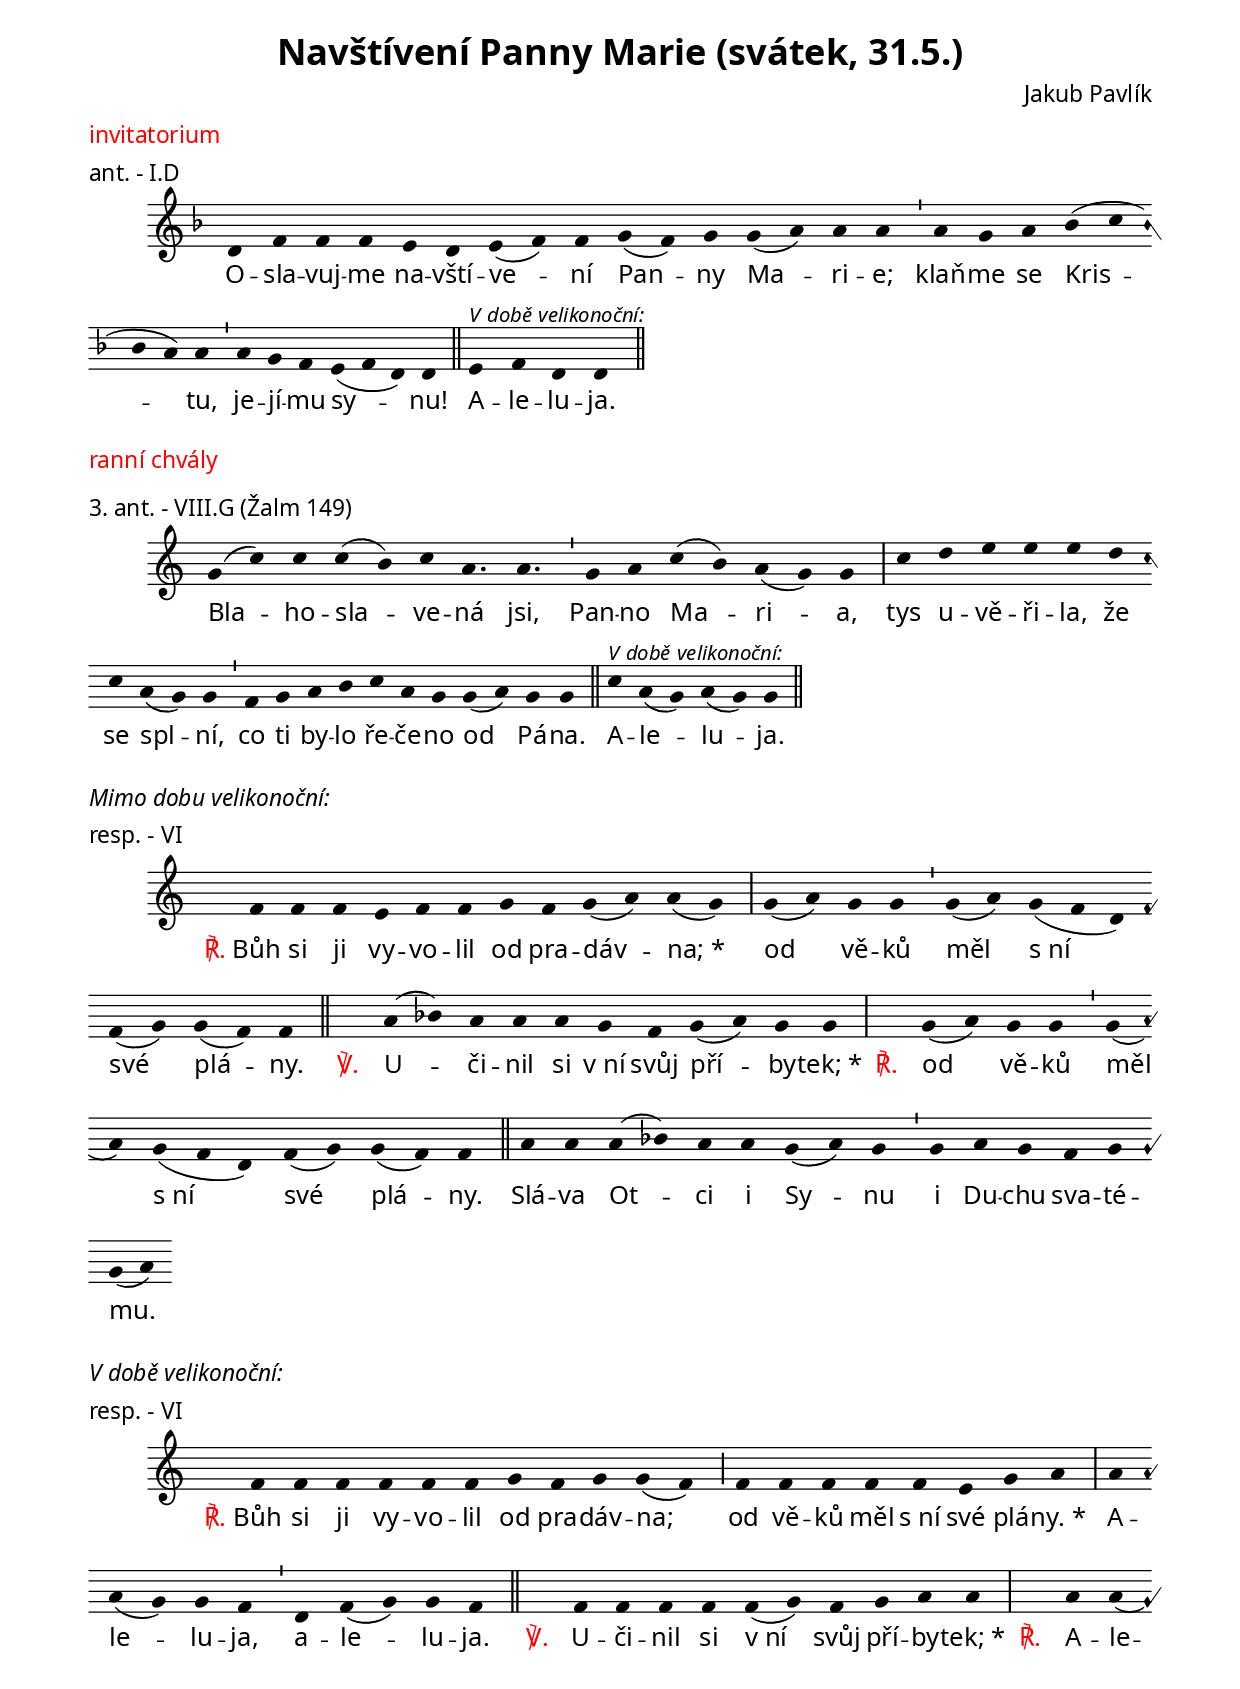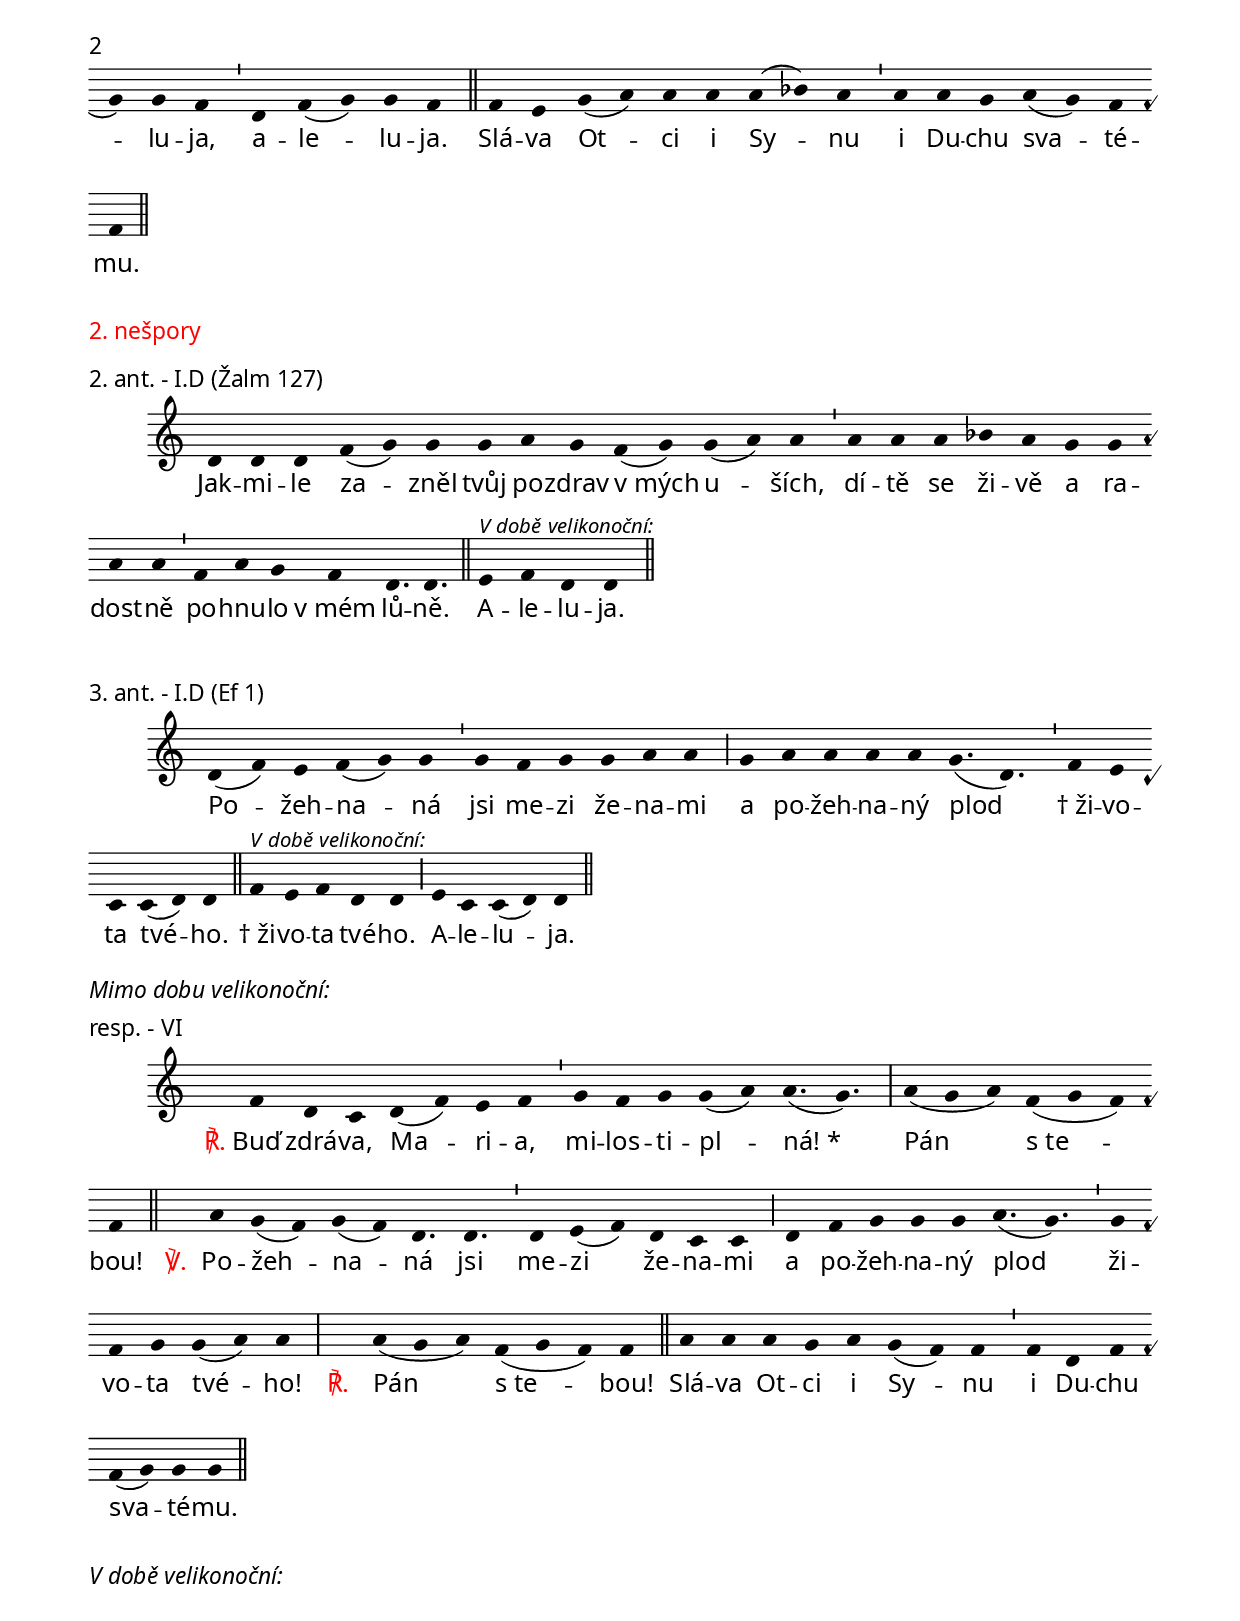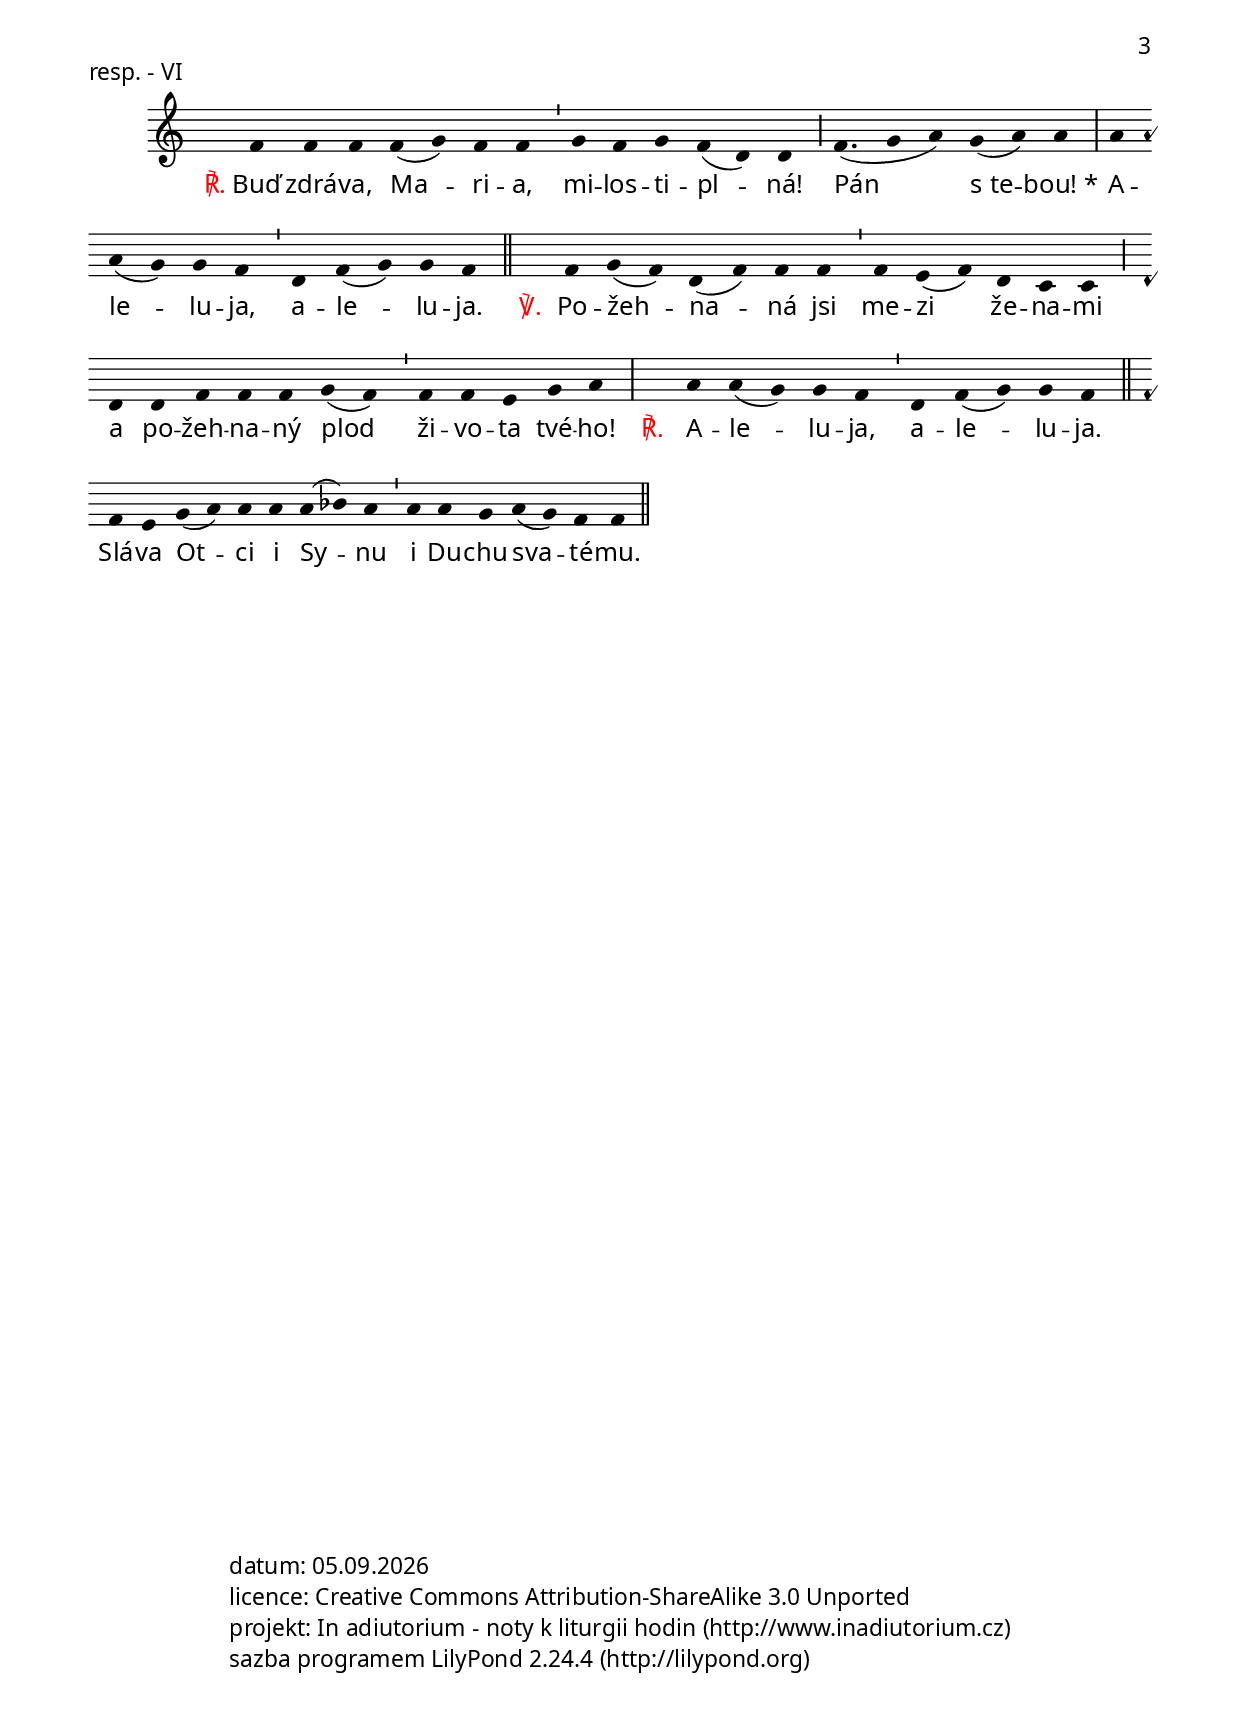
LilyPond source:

\version "2.15.37"

\header {
  title = "Navštívení Panny Marie (svátek, 31.5.)"
  composer = "Jakub Pavlík"
}

\include "../spolecne.ly"
\include "../dilyresponsorii.ly"

\markup {\nadpisHodinka {"invitatorium"}}

\score {
  \relative c' {
    \choralniRezim
    \key f \major
    d4 f f f e d e( f) f g( f) g g( a) a a \barMin 
    a g a bes( c bes a) a \barMin
    a g f e( f d) d \barFinalis
    e^\markup\small\italic{V době velikonoční:} f d d \barFinalis
  }
  \addlyrics {
    O -- sla -- vuj -- me na -- vští -- ve -- ní Pan -- ny Ma -- ri -- e;
    klaň -- me se Kris -- tu, je -- jí -- mu sy -- nu!
    
    A -- le -- lu -- ja.
  }
  \header {
    quid = "ant."
    modus = "I"
    differentia = "D" 
    psalmus = ""
    piece = \markup {\sestavTitulekBezZalmu}
  }
}

\markup {\nadpisHodinka {"ranní chvály"}}

\score {
  \relative c' {
    \choralniRezim
    
  }
  \addlyrics {
    Ma -- ri -- a se vy -- da -- la na ces -- tu
    a spě -- cha -- la do jed -- no -- ho jud -- ské -- ho měs -- ta v_ho -- rách.
    
    A -- le -- lu -- ja.
  }
  \header {
    quid = "1. ant."
    modus = ""
    differentia = "" 
    psalmus = "Žalm 63"
    id = ""
    piece = \markup {\sestavTitulek}
  }
}

\score {
  \relative c' {
    \choralniRezim
    
  }
  \addlyrics {
    Jak -- mi -- le Alž -- bě -- ta u -- sly -- še -- la Ma -- ri -- in po -- zdrav,
    dí -- tě se ra -- dost -- ne po -- hnu -- lo v_je -- jím lů -- ně,
    a by -- la na -- pl -- ně -- na Du -- chem sva -- tým.
    
    A -- le -- lu -- ja.
  }
  \header {
    quid = "2. ant."
    modus = ""
    differentia = "" 
    psalmus = "Dan 3-III"
    id = ""
    piece = \markup {\sestavTitulek}
  }
}

\score {
  \relative c'' {
    \choralniRezim
    g4( c) c c( b) c a4. a \barMin g4 a c( b) a( g) g \barMax
    c d e e e d c a( g) g \barMin f g a b c a g g( a) g g \barFinalis
    c^\markup\small\italic{V době velikonoční:} a( g) a( g) g \barFinalis
  }
  \addlyrics {
    Bla -- ho -- sla -- ve -- ná jsi, Pan -- no Ma -- ri -- a,
    tys u -- vě -- ři -- la, že se spl -- ní,
    co ti by -- lo ře -- če -- no od Pá -- na.
    
    A -- le -- lu -- ja.
  }
  \header {
    quid = "3. ant."
    modus = "VIII"
    differentia = "G" 
    psalmus = "Žalm 149"
    fons = "společné texty o P.M., 2. nešp., k Magnificat"
    piece = \markup {\sestavTitulek}
  }
}

% obe responsoria jsou ze spol. textu o P.M.
\markup\italic{Mimo dobu velikonoční:}

\score {
  \relative c' {
    \choralniRezim
    
    % R
    \neviditelna f
    f4 f f e f f g f g( a) a( g) \barMax
    g( a) g g \barMin g( a) g( f d) f( g) g( f) f \barFinalis
    % V
    \neviditelna a
    a( bes) a a a g f g( a) g g \barMax
    % R
    \neviditelna a
    g( a) g g \barMin g( a) g( f d) f( g) g( f) f \barFinalis
    % Slava
    \respVIdoxologie
  }
  \addlyrics {
    \Response Bůh si ji vy -- vo -- lil od pra -- dáv -- na;_*
    od vě -- ků měl s_ní své plá -- ny.
    \Verse U -- či -- nil si v_ní svůj pří -- by -- tek;_*
    \Response od vě -- ků měl s_ní své plá -- ny.
    \textRespDoxologie
  }
  \header {
    quid = "resp."
    modus = "VI"
    id = ""
    piece = \markup {\sestavTitulekResp}
  }
}

\markup\italic{V době velikonoční:}

\score {
  \relative c' {
    \choralniRezim
    
    % R
    \neviditelna f
    f4 f f f f f g f g g( f) \barMaior
    f f f f f e g a \barMax
    \respVIalelujaResponsum \barFinalis
    % V
    \neviditelna f
    f4 f f f f( g) f g a a \barMax
    % R
    \neviditelna a
    \respVIalelujaResponsum \barFinalis
    % Slava
    \respVIalelujaDoxologie \barFinalis
  }
  \addlyrics {
    \Response Bůh si ji vy -- vo -- lil od pra -- dáv -- na;
    od vě -- ků měl s_ní své plá -- ny._* \textRespAleluja
    \Verse U -- či -- nil si v_ní svůj pří -- by -- tek;_*
    \Response \textRespAleluja
    \textRespDoxologie
  }
  \header {
    quid = "resp."
    modus = "VI"
    id = ""
    piece = \markup {\sestavTitulekResp}
  }
} 

\score {
  \relative c' {
    \choralniRezim
    
  }
  \addlyrics {
    Jak -- mi -- le Alž -- bě -- ta u -- sly -- še -- la Ma -- ri -- in po -- zdrav,
    zvo -- la -- la moc -- ným hla -- sem:
    Jak jsem si za -- slou -- ži -- la,
    že mat -- ka mé -- ho Pá -- na při -- šla ke mně?
    
    A -- le -- lu -- ja.
  }
  \header {
    quid = "ant. k Magnificat"
    modus = ""
    differentia = "" 
    psalmus = ""
    id = ""
    piece = \markup {\sestavTitulekBezZalmu}
  }
}

\markup {\nadpisHodinka {"2. nešpory"}}

\score {
  \relative c' {
    \choralniRezim
    
  }
  \addlyrics {
    Ma -- ri -- a ve -- šla do Za -- cha -- ri -- á -- šo -- va do -- mu
    a po -- zdra -- vi -- la Alž -- bě -- tu.
    
    A -- le -- lu -- ja.
  }
  \header {
    quid = "1. ant."
    modus = ""
    differentia = "" 
    psalmus = "Žalm 122"
    id = ""
    piece = \markup {\sestavTitulek}
  }
}

\score {
    \relative c' {
      \choralniRezim
      d4 d d f( g) g g a g f( g) g( a) a \barMin
      a a a bes a g g a a \barMin
      f a g f d4. d \barFinalis
      
      e4^\markup\small\italic{V době velikonoční:} f d d \barFinalis
    }
    \addlyrics {
      Jak -- mi -- le za -- zněl tvůj po -- zdrav v_mých u -- ších,
      dí -- tě se ži -- vě a ra -- dost -- ně
      po -- hnu -- lo v_mém lů -- ně.
      
      A -- le -- lu -- ja.
    }
    \header {
      quid = "2. ant."
      modus = "I"
      differentia = "D" 
      psalmus = "Žalm 127"
      fons = "advent, předvánoční týden, 22.12., k Benedictus; přidáno aleluja"
      piece = \markup {\sestavTitulek}
    }
  }

\score {
  \relative c' {
    \choralniRezim
    d( f) e f( g) g \barMin g f g g a a \barMaior 
    g a a a a g4.( d) \barMin f4 e c c( d) d \barFinalis
    f^\markup\small\italic{V době velikonoční:} e f d d \barMaior e c c( d) d \barFinalis
  }
  \addlyrics {
    Po -- žeh -- na -- ná jsi me -- zi že -- na -- mi
    a po -- žeh -- na -- ný plod \markup{\Dagger ži} -- vo -- ta tvé -- ho.
    
    \markup{\Dagger ži} -- vo -- ta tvé -- ho. A -- le -- lu -- ja.
  }
  \header {
    quid = "3. ant."
    modus = "I"
    differentia = "D" 
    psalmus = "Ef 1"
    fons = "spol. texty o P.M., 2. nešp., 3. ant."
    piece = \markup {\sestavTitulek}
  }
}

% responsoria jsou ze spol. textu o P.M.
\markup\italic{Mimo dobu velikonoční:}

\score {
  \relative c' {
    \choralniRezim
    
    % R
    \neviditelna f
    f d c d( f) e f \barMin g f g g( a) a4.( g) \barMax
    a4( g a) f( g f) f \barFinalis
    % V
    \neviditelna a
    a4 g( f) g( f) d4. d \barMin d4 e( f) d c c \barMaior
    d f g g g a4.( g) \barMin g4 f g g( a) a \barMax
    % R
    \neviditelna a
    a4( g a) f( g f) f \barFinalis
    % Slava
    a4 a a g a g( f) f \barMin f d f f( g) g g \barFinalis
  }
  \addlyrics {
    \Response Buď zdrá -- va, Ma -- ri -- a, mi -- los -- ti -- pl -- ná!_*
    Pán s_te -- bou!
    \Verse Po -- žeh -- na -- ná jsi me -- zi že -- na -- mi
    a po -- žeh -- na -- ný plod ži -- vo -- ta tvé -- ho!
    \Response Pán s_te -- bou!
    \textRespDoxologie
  }
  \header {
    quid = "resp."
    modus = "VI"
    id = ""
    piece = \markup {\sestavTitulekResp}
  }
}

\markup\italic{V době velikonoční:}

\score {
  \relative c' {
    \choralniRezim
    
    % R
    \neviditelna f
    f f f f( g) f f \barMin g f g f( d) d \barMaior
    f4.( g4 a) g( a) a \barMax
    \respVIalelujaResponsum \barFinalis
    % V
    \neviditelna f
    f4 g( f) d( f) f f \barMin f e( f) d c c \barMaior 
    d d f f f g( f) \barMin f f e g a \barMax
    % R
    \neviditelna a
    \respVIalelujaResponsum \barFinalis
    % Slava
    \respVIalelujaDoxologie \barFinalis
  }
  \addlyrics {
    \Response Buď zdrá -- va, Ma -- ri -- a, mi -- los -- ti -- pl -- ná!
    Pán s_te -- bou!_* \textRespAleluja
    \Verse Po -- žeh -- na -- ná jsi me -- zi že -- na -- mi
    a po -- žeh -- na -- ný plod ži -- vo -- ta tvé -- ho!
    \Response \textRespAleluja
    \textRespDoxologie
  }
  \header {
    quid = "resp."
    modus = "VI"
    id = ""
    piece = \markup {\sestavTitulekResp}
  }
} 